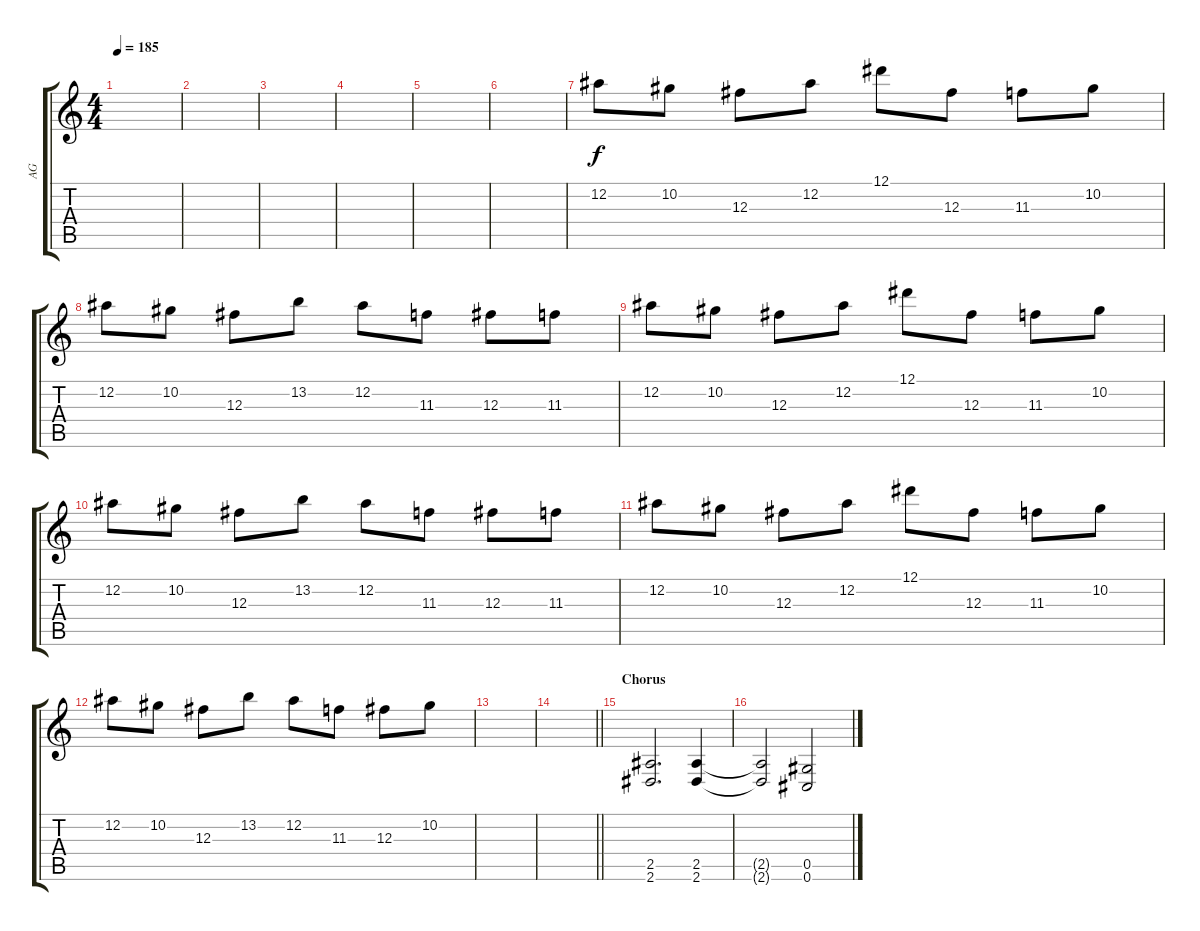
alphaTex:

\track ("AG" "AG") {instrument distortionguitar}
\staff {score tabs}
\tuning (Eb4 Bb3 Gb3 Db3 Ab2 Db2) {hide}
\ts (4 4)
\tempo 185
\clef g2
\ks c
|
|
|
|
|
|
12.2.8{volume 5} 10.2.8 12.3.8 12.2.8 12.1.8 12.3.8 11.3.8 10.2.8 |
12.2.8 10.2.8 12.3.8 13.2.8 12.2.8 11.3.8 12.3.8 11.3.8 |
12.2.8 10.2.8 12.3.8 12.2.8 12.1.8 12.3.8 11.3.8 10.2.8 |
12.2.8 10.2.8 12.3.8 13.2.8 12.2.8 11.3.8 12.3.8 11.3.8 |
12.2.8 10.2.8 12.3.8 12.2.8 12.1.8 12.3.8 11.3.8 10.2.8 |
12.2.8 10.2.8 12.3.8 13.2.8 12.2.8 11.3.8 12.3.8 10.2.8 |
|
\barLineRight lightlight
|
\section ("" "Chorus")
(2.5 2.6).2{d volume 12} (2.5 2.6).4 |
(2.5{t} 2.6{t}).2 (0.5 0.6).2
